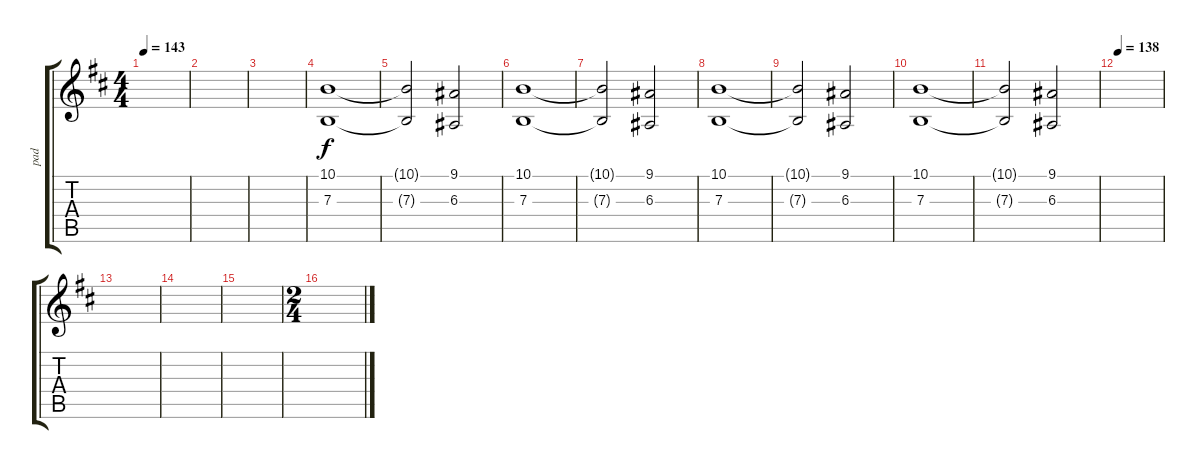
\track ("pad" "pad") {instrument pad8sweep}
\staff {score tabs}
\tuning (Db4 Ab3 E3 B2 Gb2 B1) {hide}
\ts (4 4)
\tempo 143
\clef g2
\ks bminor
|
|
|
(10.1 7.3).1{dy f volume 9} |
(10.1{t} 7.3{t}).2 (9.1 6.3).2 |
(10.1 7.3).1 |
(10.1{t} 7.3{t}).2 (9.1 6.3).2 |
(10.1 7.3).1 |
(10.1{t} 7.3{t}).2 (9.1 6.3).2 |
(10.1 7.3).1 |
(10.1{t} 7.3{t}).2 (9.1 6.3).2 |
\tempo 138
|
|
|
|
\ts (2 4)
